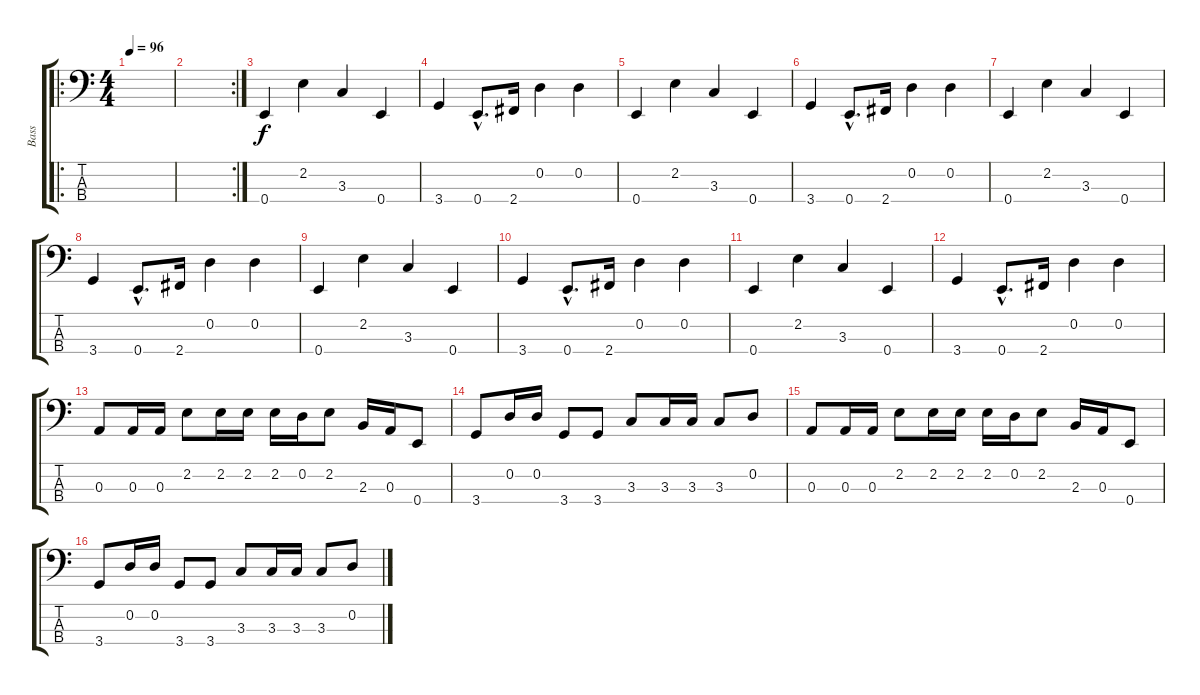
\track ("Bass" "Bass") {instrument electricbassfinger}
\staff {score tabs}
\tuning (G2 D2 A1 E1) {hide}
\ro
\ts (4 4)
\tempo 96
\clef f4
\ks c
|
\rc 2
|
0.4.4 2.2.4 3.3.4 0.4.4 |
3.4.4 0.4{hac}.8{d} 2.4.16 0.2.4 0.2.4 |
0.4.4 2.2.4 3.3.4 0.4.4 |
3.4.4 0.4{hac}.8{d} 2.4.16 0.2.4 0.2.4 |
0.4.4 2.2.4 3.3.4 0.4.4 |
3.4.4 0.4{hac}.8{d} 2.4.16 0.2.4 0.2.4 |
0.4.4 2.2.4 3.3.4 0.4.4 |
3.4.4 0.4{hac}.8{d} 2.4.16 0.2.4 0.2.4 |
0.4.4 2.2.4 3.3.4 0.4.4 |
3.4.4 0.4{hac}.8{d} 2.4.16 0.2.4 0.2.4 |
0.3.8 0.3.16 0.3.16 2.2.8 2.2.16 2.2.16 2.2.16 0.2.16 2.2.8 2.3.16 0.3.16 0.4.8 |
3.4.8 0.2.16 0.2.16 3.4.8 3.4.8 3.3.8 3.3.16 3.3.16 3.3.8 0.2.8 |
0.3.8 0.3.16 0.3.16 2.2.8 2.2.16 2.2.16 2.2.16 0.2.16 2.2.8 2.3.16 0.3.16 0.4.8 |
3.4.8 0.2.16 0.2.16 3.4.8 3.4.8 3.3.8 3.3.16 3.3.16 3.3.8 0.2.8
